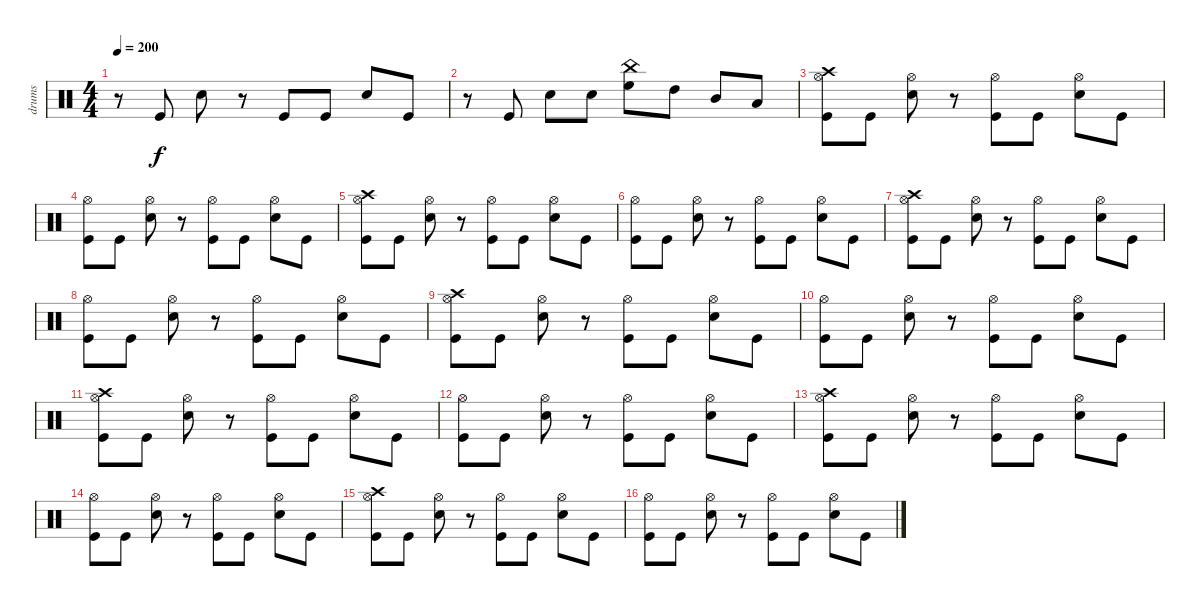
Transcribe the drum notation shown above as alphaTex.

\track ("drums" "drums") {instrument percussion}
\staff {score}
\articulation defaults
\ts (4 4)
\tempo 200
\clef neutral
\ks c
r.8{dy f} "Kick (hit)".8 "Electric Snare (hit)".8 r.8 "Kick (hit)".8 "Kick (hit)".8 "Snare (hit) 2".8 "Kick (hit)".8 |
r.8 "Kick (hit)".8 "Electric Snare (hit)".8 "Electric Snare (hit)".8 ("High Floor Tom (hit)" "China (hit)").8 "High Tom (hit)".8 "Mid Tom (hit)".8 "Low Tom (hit)".8 |
("Hi-Hat (open)" "Crash high (hit)" "Kick (hit)").8 "Kick (hit)".8 ("Hi-Hat (open)" "Electric Snare (hit)").8 r.8 ("Hi-Hat (open)" "Kick (hit)").8 "Kick (hit)".8 ("Hi-Hat (open)" "Snare (hit) 2").8 "Kick (hit)".8 |
("Hi-Hat (open)" "Kick (hit)").8 "Kick (hit)".8 ("Hi-Hat (open)" "Electric Snare (hit)").8 r.8 ("Hi-Hat (open)" "Kick (hit)").8 "Kick (hit)".8 ("Hi-Hat (open)" "Snare (hit) 2").8 "Kick (hit)".8 |
("Hi-Hat (open)" "Crash high (hit)" "Kick (hit)").8 "Kick (hit)".8 ("Hi-Hat (open)" "Electric Snare (hit)").8 r.8 ("Hi-Hat (open)" "Kick (hit)").8 "Kick (hit)".8 ("Hi-Hat (open)" "Snare (hit) 2").8 "Kick (hit)".8 |
("Hi-Hat (open)" "Kick (hit)").8 "Kick (hit)".8 ("Hi-Hat (open)" "Electric Snare (hit)").8 r.8 ("Hi-Hat (open)" "Kick (hit)").8 "Kick (hit)".8 ("Hi-Hat (open)" "Snare (hit) 2").8 "Kick (hit)".8 |
("Hi-Hat (open)" "Crash high (hit)" "Kick (hit)").8 "Kick (hit)".8 ("Hi-Hat (open)" "Electric Snare (hit)").8 r.8 ("Hi-Hat (open)" "Kick (hit)").8 "Kick (hit)".8 ("Hi-Hat (open)" "Snare (hit) 2").8 "Kick (hit)".8 |
("Hi-Hat (open)" "Kick (hit)").8 "Kick (hit)".8 ("Hi-Hat (open)" "Electric Snare (hit)").8 r.8 ("Hi-Hat (open)" "Kick (hit)").8 "Kick (hit)".8 ("Hi-Hat (open)" "Snare (hit) 2").8 "Kick (hit)".8 |
("Hi-Hat (open)" "Crash high (hit)" "Kick (hit)").8 "Kick (hit)".8 ("Hi-Hat (open)" "Electric Snare (hit)").8 r.8 ("Hi-Hat (open)" "Kick (hit)").8 "Kick (hit)".8 ("Hi-Hat (open)" "Snare (hit) 2").8 "Kick (hit)".8 |
("Hi-Hat (open)" "Kick (hit)").8 "Kick (hit)".8 ("Hi-Hat (open)" "Electric Snare (hit)").8 r.8 ("Hi-Hat (open)" "Kick (hit)").8 "Kick (hit)".8 ("Hi-Hat (open)" "Snare (hit) 2").8 "Kick (hit)".8 |
("Hi-Hat (open)" "Crash high (hit)" "Kick (hit)").8 "Kick (hit)".8 ("Hi-Hat (open)" "Electric Snare (hit)").8 r.8 ("Hi-Hat (open)" "Kick (hit)").8 "Kick (hit)".8 ("Hi-Hat (open)" "Snare (hit) 2").8 "Kick (hit)".8 |
("Hi-Hat (open)" "Kick (hit)").8 "Kick (hit)".8 ("Hi-Hat (open)" "Electric Snare (hit)").8 r.8 ("Hi-Hat (open)" "Kick (hit)").8 "Kick (hit)".8 ("Hi-Hat (open)" "Snare (hit) 2").8 "Kick (hit)".8 |
("Hi-Hat (open)" "Crash high (hit)" "Kick (hit)").8 "Kick (hit)".8 ("Hi-Hat (open)" "Electric Snare (hit)").8 r.8 ("Hi-Hat (open)" "Kick (hit)").8 "Kick (hit)".8 ("Hi-Hat (open)" "Snare (hit) 2").8 "Kick (hit)".8 |
("Hi-Hat (open)" "Kick (hit)").8 "Kick (hit)".8 ("Hi-Hat (open)" "Electric Snare (hit)").8 r.8 ("Hi-Hat (open)" "Kick (hit)").8 "Kick (hit)".8 ("Hi-Hat (open)" "Snare (hit) 2").8 "Kick (hit)".8 |
("Hi-Hat (open)" "Crash high (hit)" "Kick (hit)").8 "Kick (hit)".8 ("Hi-Hat (open)" "Electric Snare (hit)").8 r.8 ("Hi-Hat (open)" "Kick (hit)").8 "Kick (hit)".8 ("Hi-Hat (open)" "Snare (hit) 2").8 "Kick (hit)".8 |
("Hi-Hat (open)" "Kick (hit)").8 "Kick (hit)".8 ("Hi-Hat (open)" "Electric Snare (hit)").8 r.8 ("Hi-Hat (open)" "Kick (hit)").8 "Kick (hit)".8 ("Hi-Hat (open)" "Snare (hit) 2").8 "Kick (hit)".8
